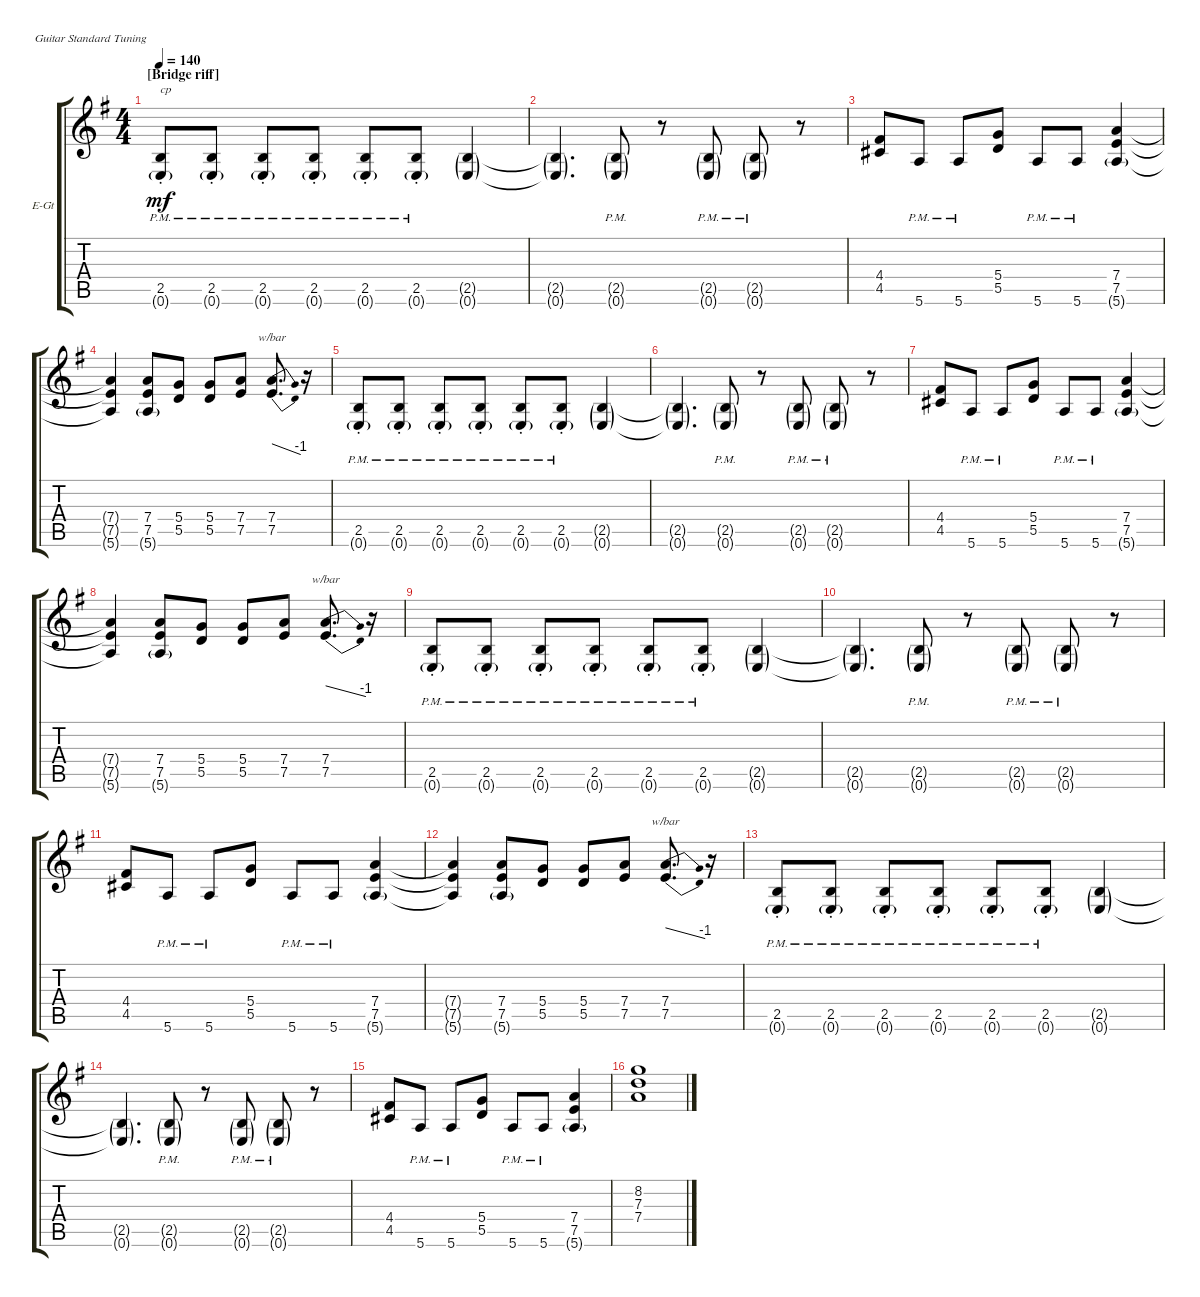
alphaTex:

\defaultSystemsLayout 4
\bracketExtendMode groupsimilarinstruments
\firstSystemTrackNameOrientation horizontal
\otherSystemsTrackNameOrientation horizontal
\track ("Electric Guitar (Drive)" "E-Gt") {instrument overdrivenguitar}
\staff {score tabs}
\tuning (E4 B3 G3 D3 A2 E2)
\ts (4 4)
\section ("" "[Bridge riff]")
\tempo 140
\clef g2
\ks g
(0.6{g pm} 2.5{pm st}).8{txt "cp" dy mf} (0.6{g pm} 2.5{pm st}).8 (0.6{g pm} 2.5{pm st}).8 (0.6{g pm} 2.5{pm st}).8 (0.6{g pm} 2.5{pm st}).8 (0.6{g pm} 2.5{pm st}).8 (2.5{g} 0.6{g}).4 |
(2.5{g t} 0.6{g t}).4{d} (2.5{g pm} 0.6{g pm}).8 r.8 (2.5{g pm} 0.6{g pm}).8 (2.5{g pm} 0.6{g pm}).8 r.8 |
(4.4 4.5).8 5.6{pm}.8 5.6{pm}.8 (5.4 5.5).8 5.6{pm}.8 5.6{pm}.8 (7.4 7.5 5.6{g}).4 |
(7.4{t} 7.5{t} 5.6{t}).4 (7.4 7.5 5.6{g}).8 (5.4 5.5).8 (5.4 5.5).8 (7.4 7.5).8 (7.4 7.5).8{d tbe (dive default 31.2 0 59.4 -4)} r.16 |
(0.6{g pm} 2.5{pm st}).8 (0.6{g pm} 2.5{pm st}).8 (0.6{g pm} 2.5{pm st}).8 (0.6{g pm} 2.5{pm st}).8 (0.6{g pm} 2.5{pm st}).8 (0.6{g pm} 2.5{pm st}).8 (2.5{g} 0.6{g}).4 |
(2.5{g t} 0.6{g t}).4{d} (2.5{g pm} 0.6{g pm}).8 r.8 (2.5{g pm} 0.6{g pm}).8 (2.5{g pm} 0.6{g pm}).8 r.8 |
(4.4 4.5).8 5.6{pm}.8 5.6{pm}.8 (5.4 5.5).8 5.6{pm}.8 5.6{pm}.8 (7.4 7.5 5.6{g}).4 |
(7.4{t} 7.5{t} 5.6{t}).4 (7.4 7.5 5.6{g}).8 (5.4 5.5).8 (5.4 5.5).8 (7.4 7.5).8 (7.4 7.5).8{d tbe (dive default 31.2 0 59.4 -4)} r.16 |
(0.6{g pm} 2.5{pm st}).8 (0.6{g pm} 2.5{pm st}).8 (0.6{g pm} 2.5{pm st}).8 (0.6{g pm} 2.5{pm st}).8 (0.6{g pm} 2.5{pm st}).8 (0.6{g pm} 2.5{pm st}).8 (2.5{g} 0.6{g}).4 |
(2.5{g t} 0.6{g t}).4{d} (2.5{g pm} 0.6{g pm}).8 r.8 (2.5{g pm} 0.6{g pm}).8 (2.5{g pm} 0.6{g pm}).8 r.8 |
(4.4 4.5).8 5.6{pm}.8 5.6{pm}.8 (5.4 5.5).8 5.6{pm}.8 5.6{pm}.8 (7.4 7.5 5.6{g}).4 |
(7.4{t} 7.5{t} 5.6{t}).4 (7.4 7.5 5.6{g}).8 (5.4 5.5).8 (5.4 5.5).8 (7.4 7.5).8 (7.4 7.5).8{d tbe (dive default 31.2 0 59.4 -4)} r.16 |
(0.6{g pm} 2.5{pm st}).8 (0.6{g pm} 2.5{pm st}).8 (0.6{g pm} 2.5{pm st}).8 (0.6{g pm} 2.5{pm st}).8 (0.6{g pm} 2.5{pm st}).8 (0.6{g pm} 2.5{pm st}).8 (2.5{g} 0.6{g}).4 |
(2.5{g t} 0.6{g t}).4{d} (2.5{g pm} 0.6{g pm}).8 r.8 (2.5{g pm} 0.6{g pm}).8 (2.5{g pm} 0.6{g pm}).8 r.8 |
(4.4 4.5).8 5.6{pm}.8 5.6{pm}.8 (5.4 5.5).8 5.6{pm}.8 5.6{pm}.8 (7.4 7.5 5.6{g}).4 |
(8.2 7.3 7.4).1
